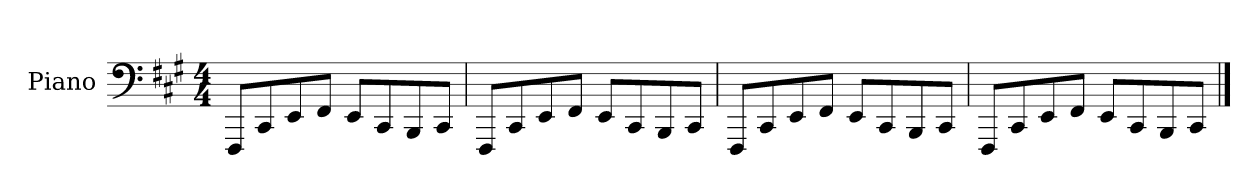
**kern
*part1
*staff1
*I"Piano
*I'Pno.
*clefF4
*k[f#c#g#]
*M4/4
=1
8FFF#/L
8CC#/
8EE/
8FF#/J
8EE/L
8CC#/
8BBB/
8CC#/J
=2
8FFF#/L
8CC#/
8EE/
8FF#/J
8EE/L
8CC#/
8BBB/
8CC#/J
=3
8FFF#/L
8CC#/
8EE/
8FF#/J
8EE/L
8CC#/
8BBB/
8CC#/J
=4
8FFF#/L
8CC#/
8EE/
8FF#/J
8EE/L
8CC#/
8BBB/
8CC#/J
==
*-
